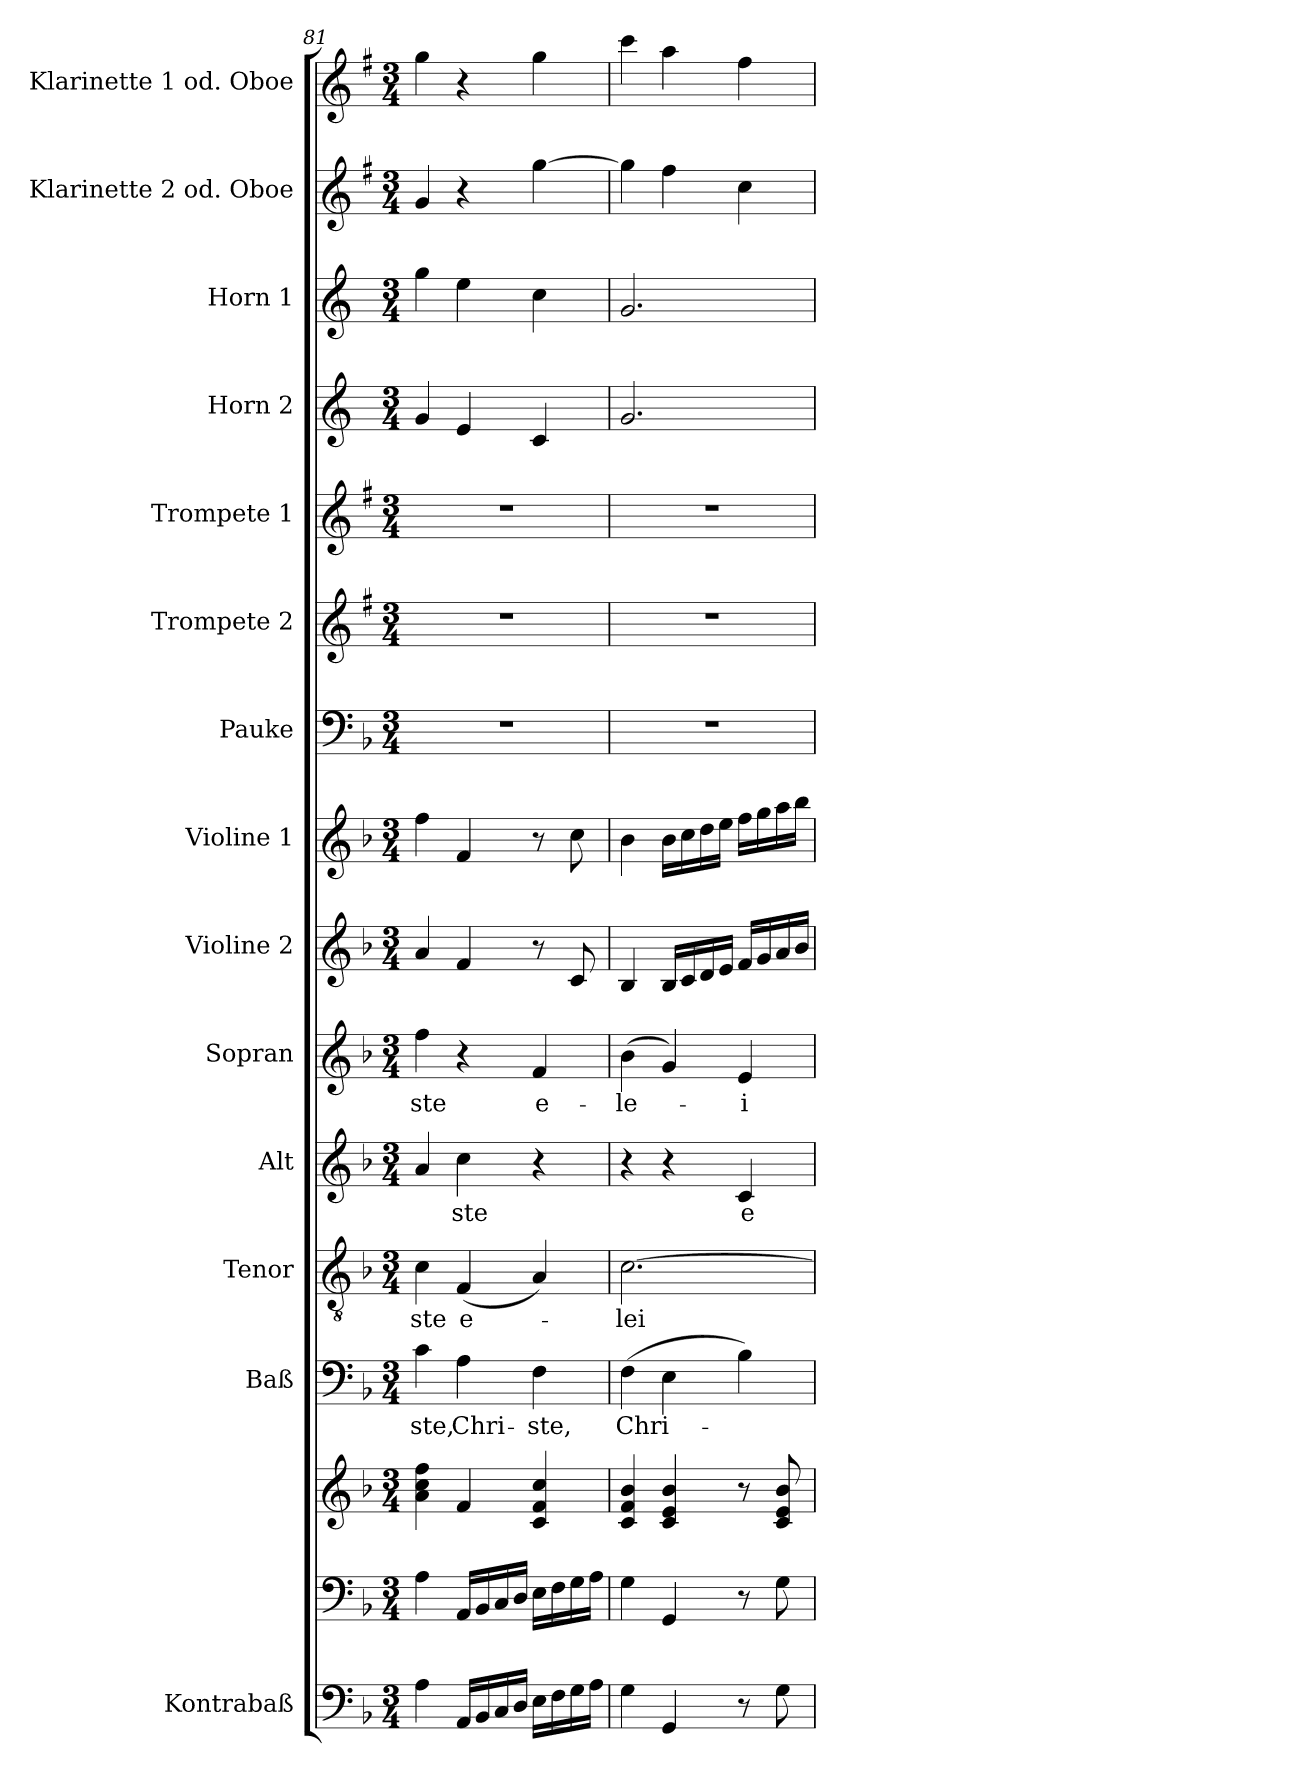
**kern	**kern	**kern	**kern	**text	**kern	**text	**kern	**text	**kern	**text	**kern	**kern	**kern	**kern	**kern	**kern	**kern	**kern	**kern
*part15	*part14	*part14	*part13	*part13	*part12	*part12	*part11	*part11	*part10	*part10	*part9	*part8	*part7	*part6	*part5	*part4	*part3	*part2	*part1
*staff16	*staff15	*staff14	*staff13	*staff13	*staff12	*staff12	*staff11	*staff11	*staff10	*staff10	*staff9	*staff8	*staff7	*staff6	*staff5	*staff4	*staff3	*staff2	*staff1
*I"Kontrabaß	*	*	*I"Baß	*	*I"Tenor	*	*I"Alt	*	*I"Sopran	*	*I"Violine 2	*I"Violine 1	*I"Pauke	*I"Trompete 2	*I"Trompete 1	*I"Horn 2	*I"Horn 1	*I"Klarinette 2 od. Oboe	*I"Klarinette 1 od. Oboe
*	*	*	*	*	*	*	*	*	*	*	*	*	*	*I'Tpt	*I'Tpt	*I'Hn	*I'Hn	*	*
*clefF4	*clefF4	*clefG2	*clefF4	*	*clefGv2	*	*clefG2	*	*clefG2	*	*clefG2	*clefG2	*clefF4	*clefG2	*clefG2	*clefG2	*clefG2	*clefG2	*clefG2
*ITrd7c12	*	*	*	*	*	*	*	*	*	*	*	*	*	*ITrd1c2	*ITrd1c2	*ITrd4c7	*ITrd4c7	*ITrd1c2	*ITrd1c2
*k[b-]	*k[b-]	*k[b-]	*k[b-]	*	*k[b-]	*	*k[b-]	*	*k[b-]	*	*k[b-]	*k[b-]	*k[b-]	*k[b-]	*k[b-]	*k[b-]	*k[b-]	*k[b-]	*k[b-]
*F:	*F:	*F:	*F:	*	*F:	*	*F:	*	*F:	*	*F:	*F:	*F:	*F:	*F:	*F:	*F:	*F:	*F:
*M3/4	*M3/4	*M3/4	*M3/4	*	*M3/4	*	*M3/4	*	*M3/4	*	*M3/4	*M3/4	*M3/4	*M3/4	*M3/4	*M3/4	*M3/4	*M3/4	*M3/4
=81	=81	=81	=81	=81	=81	=81	=81	=81	=81	=81	=81	=81	=81	=81	=81	=81	=81	=81	=81
!	!	!	!	!LO:LY:b	!	!LO:LY:b	!	!	!	!LO:LY:b	!	!	!	!	!	!	!	!	!
4AA\	4A\	4a\ 4cc\ 4ff\	4c\	-ste,	4c\	-ste	4a/	.	4ff\	-ste	4a/	4ff\	2.r	2.r	2.r	4c/	4cc\	4f/	4ff\
!	!	!	!	!LO:LY:b	!	!LO:LY:b	!	!LO:LY:b	!	!	!	!	!	!	!	!	!	!	!
16AAA/LL	16AA/LL	4f/	4A\	Chri-	(<4F/	e-	4cc\	-ste	4r	.	4f/	4f/	.	.	.	4A/	4a\	4r	4r
16BBB-/	16BB-/	.	.	.	.	.	.	.	.	.	.	.	.	.	.	.	.	.	.
16CC/	16C/	.	.	.	.	.	.	.	.	.	.	.	.	.	.	.	.	.	.
16DD/JJ	16D/JJ	.	.	.	.	.	.	.	.	.	.	.	.	.	.	.	.	.	.
!	!	!	!	!LO:LY:b	!	!	!	!	!	!LO:LY:b	!	!	!	!	!	!	!	!	!
16EE\LL	16E\LL	4c/ 4f/ 4cc/	4F\	-ste,	4A/)	.	4r	.	4f/	e-	8r	8r	.	.	.	4F/	4f\	[4ff\	4ff\
16FF\	16F\	.	.	.	.	.	.	.	.	.	.	.	.	.	.	.	.	.	.
16GG\	16G\	.	.	.	.	.	.	.	.	.	8c/	8cc\	.	.	.	.	.	.	.
16AA\JJ	16A\JJ	.	.	.	.	.	.	.	.	.	.	.	.	.	.	.	.	.	.
=82	=82	=82	=82	=82	=82	=82	=82	=82	=82	=82	=82	=82	=82	=82	=82	=82	=82	=82	=82
!	!	!	!	!LO:LY:b	!	!LO:LY:b	!	!	!	!LO:LY:b	!	!	!	!	!	!	!	!	!
4GG\	4G\	4c/ 4f/ 4b-/	(>4F\	Chri-	[2.c\	-lei-	4r	.	(>4b-\	-le-	4B-/	4b-\	2.r	2.r	2.r	2.c/	2.c/	4ff\]	4bb-\
4GGG/	4GG/	4c/ 4e/ 4b-/	4E\	.	.	.	4r	.	4g/)	.	16B-/LL	16b-\LL	.	.	.	.	.	4ee\	4gg\
.	.	.	.	.	.	.	.	.	.	.	16c/	16cc\	.	.	.	.	.	.	.
.	.	.	.	.	.	.	.	.	.	.	16d/	16dd\	.	.	.	.	.	.	.
.	.	.	.	.	.	.	.	.	.	.	16e/JJ	16ee\JJ	.	.	.	.	.	.	.
!	!	!	!	!	!	!	!	!LO:LY:b	!	!LO:LY:b	!	!	!	!	!	!	!	!	!
8r	8r	8r	4B-\)	.	.	.	4c/	e-	4e/	-i-	16f/LL	16ff\LL	.	.	.	.	.	4b-\	4ee\
.	.	.	.	.	.	.	.	.	.	.	16g/	16gg\	.	.	.	.	.	.	.
8GG\	8G\	8c/ 8e/ 8b-/	.	.	.	.	.	.	.	.	16a/	16aa\	.	.	.	.	.	.	.
.	.	.	.	.	.	.	.	.	.	.	16b-/JJ	16bb-\JJ	.	.	.	.	.	.	.
=	=	=	=	=	=	=	=	=	=	=	=	=	=	=	=	=	=	=	=
*-	*-	*-	*-	*-	*-	*-	*-	*-	*-	*-	*-	*-	*-	*-	*-	*-	*-	*-	*-
